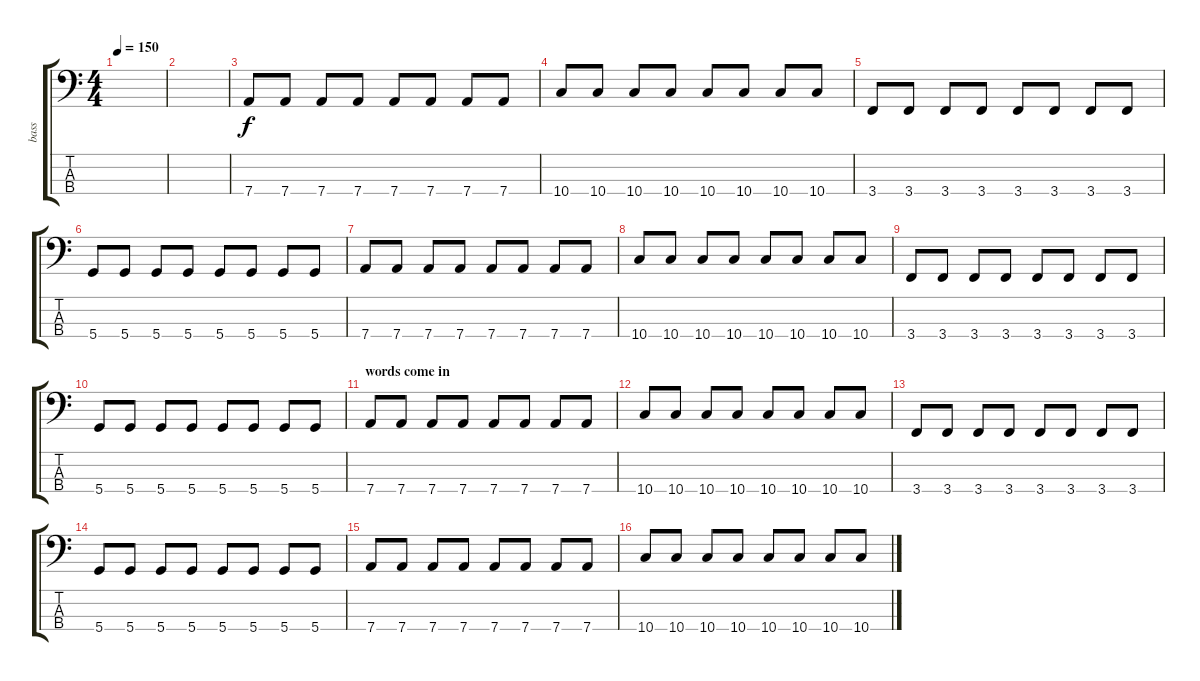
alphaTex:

\track ("bass" "bass") {instrument electricbasspick}
\staff {score tabs}
\tuning (G2 D2 A1 D1) {hide}
\ts (4 4)
\tempo 150
\clef f4
\ks c
|
|
7.4.8 7.4.8 7.4.8 7.4.8 7.4.8 7.4.8 7.4.8 7.4.8 |
10.4.8 10.4.8 10.4.8 10.4.8 10.4.8 10.4.8 10.4.8 10.4.8 |
3.4.8 3.4.8 3.4.8 3.4.8 3.4.8 3.4.8 3.4.8 3.4.8 |
5.4.8 5.4.8 5.4.8 5.4.8 5.4.8 5.4.8 5.4.8 5.4.8 |
7.4.8 7.4.8 7.4.8 7.4.8 7.4.8 7.4.8 7.4.8 7.4.8 |
10.4.8 10.4.8 10.4.8 10.4.8 10.4.8 10.4.8 10.4.8 10.4.8 |
3.4.8 3.4.8 3.4.8 3.4.8 3.4.8 3.4.8 3.4.8 3.4.8 |
5.4.8 5.4.8 5.4.8 5.4.8 5.4.8 5.4.8 5.4.8 5.4.8 |
\section ("" "words come in")
7.4.8 7.4.8 7.4.8 7.4.8 7.4.8 7.4.8 7.4.8 7.4.8 |
10.4.8 10.4.8 10.4.8 10.4.8 10.4.8 10.4.8 10.4.8 10.4.8 |
3.4.8 3.4.8 3.4.8 3.4.8 3.4.8 3.4.8 3.4.8 3.4.8 |
5.4.8 5.4.8 5.4.8 5.4.8 5.4.8 5.4.8 5.4.8 5.4.8 |
7.4.8 7.4.8 7.4.8 7.4.8 7.4.8 7.4.8 7.4.8 7.4.8 |
10.4.8 10.4.8 10.4.8 10.4.8 10.4.8 10.4.8 10.4.8 10.4.8
